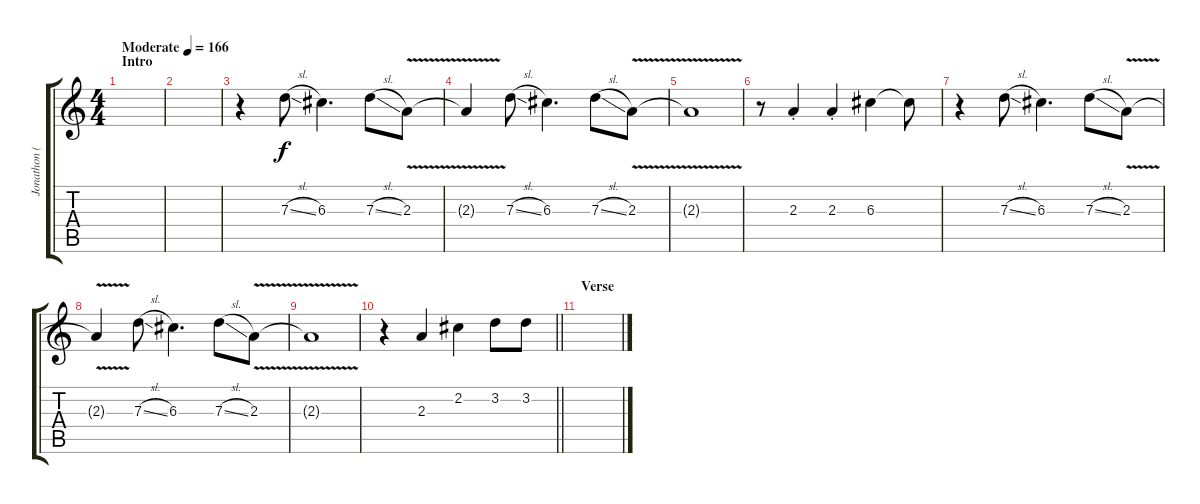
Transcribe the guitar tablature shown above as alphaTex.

\track ("Jonathon (Rhythm Guitar)" "Jonathon (") {instrument distortionguitar}
\staff {score tabs}
\tuning (E4 B3 G3 D3 A2 E2) {hide}
\ts (4 4)
\section ("" "Intro")
\tempo (166 "Moderate")
\clef g2
\ks c
|
|
r.4 7.3{sl}.8 6.3.4{d} 7.3{sl}.8 2.3{v}.8 |
2.3{t}.4 7.3{sl}.8 6.3.4{d} 7.3{sl}.8 2.3{v}.8 |
2.3{t}.1 |
r.8 2.3{st}.4 2.3{st}.4 6.3.4 6.3{t}.8 |
r.4 7.3{sl}.8 6.3.4{d} 7.3{sl}.8 2.3{v}.8 |
2.3{t}.4 7.3{sl}.8 6.3.4{d} 7.3{sl}.8 2.3{v}.8 |
2.3{t}.1 |
\barLineRight lightlight
r.4 2.3.4 2.2.4 3.2.8 3.2.8 |
\section ("" "Verse")
